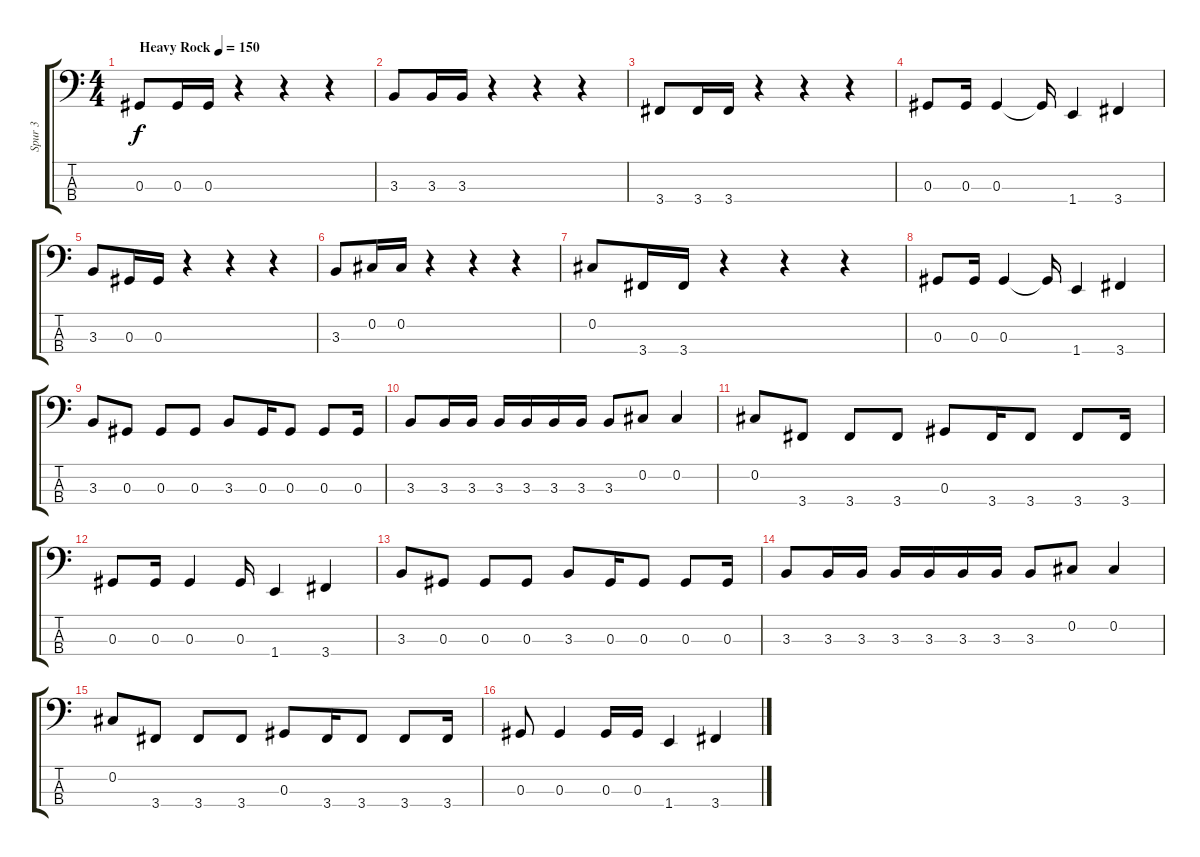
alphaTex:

\track ("Spur 3" "Spur 3") {instrument electricbassfinger}
\staff {score tabs}
\tuning (Gb2 Db2 Ab1 Eb1) {hide}
\ts (4 4)
\tempo (150 "Heavy Rock")
\clef f4
\ks c
0.3.8{dy f instrument electricbassfinger} 0.3.16 0.3.16 r.4 r.4 r.4 |
3.3.8 3.3.16 3.3.16 r.4 r.4 r.4 |
3.4.8 3.4.16 3.4.16 r.4 r.4 r.4 |
0.3.8 0.3.16 0.3.4 0.3{t}.16 1.4.4 3.4.4 |
3.3.8 0.3.16 0.3.16 r.4 r.4 r.4 |
3.3.8 0.2.16 0.2.16 r.4 r.4 r.4 |
0.2.8 3.4.16 3.4.16 r.4 r.4 r.4 |
0.3.8 0.3.16 0.3.4 0.3{t}.16 1.4.4 3.4.4 |
3.3.8 0.3.8 0.3.8 0.3.8 3.3.8 0.3.16 0.3.8 0.3.8 0.3.16 |
3.3.8 3.3.16 3.3.16 3.3.16 3.3.16 3.3.16 3.3.16 3.3.8 0.2.8 0.2.4 |
0.2.8 3.4.8 3.4.8 3.4.8 0.3.8 3.4.16 3.4.8 3.4.8 3.4.16 |
0.3.8 0.3.16 0.3.4 0.3.16 1.4.4 3.4.4 |
3.3.8 0.3.8 0.3.8 0.3.8 3.3.8 0.3.16 0.3.8 0.3.8 0.3.16 |
3.3.8 3.3.16 3.3.16 3.3.16 3.3.16 3.3.16 3.3.16 3.3.8 0.2.8 0.2.4 |
0.2.8 3.4.8 3.4.8 3.4.8 0.3.8 3.4.16 3.4.8 3.4.8 3.4.16 |
0.3.8 0.3.4 0.3.16 0.3.16 1.4.4 3.4.4
